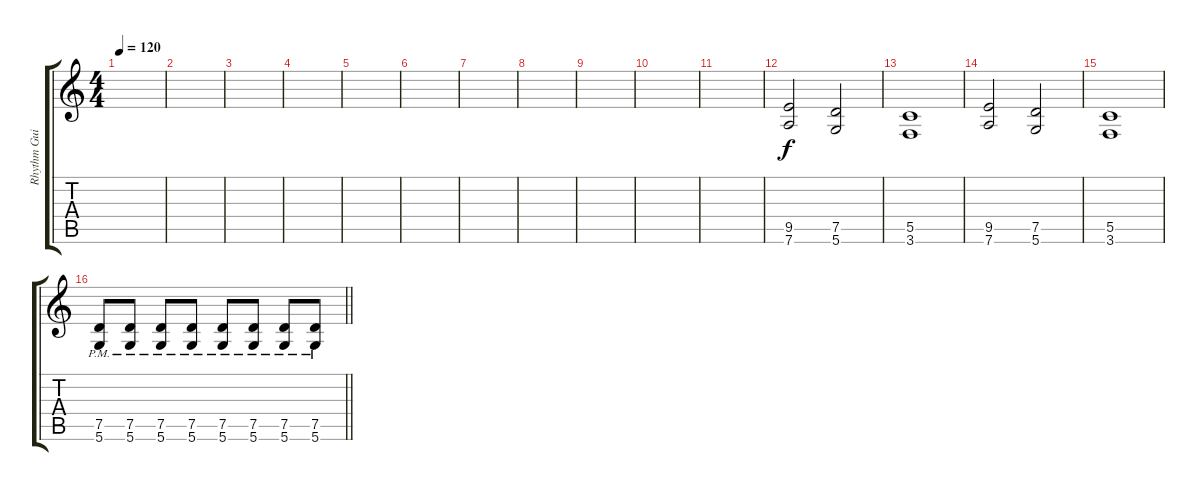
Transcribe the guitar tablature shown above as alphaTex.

\track ("Rhythm Guitar" "Rhythm Gui") {instrument distortionguitar}
\staff {score tabs}
\tuning (D4 A3 F3 C3 G2 D2) {hide}
\ts (4 4)
\tempo 120
\clef g2
\ks c
|
|
|
|
|
|
|
|
|
|
|
(9.5 7.6).2 (7.5 5.6).2 |
(5.5 3.6).1 |
(9.5 7.6).2 (7.5 5.6).2 |
(5.5 3.6).1 |
\barLineRight lightlight
(7.5{pm} 5.6{pm}).8 (7.5{pm} 5.6{pm}).8 (7.5{pm} 5.6{pm}).8 (7.5{pm} 5.6{pm}).8 (7.5{pm} 5.6{pm}).8 (7.5{pm} 5.6{pm}).8 (7.5{pm} 5.6{pm}).8 (7.5{pm} 5.6{pm}).8
